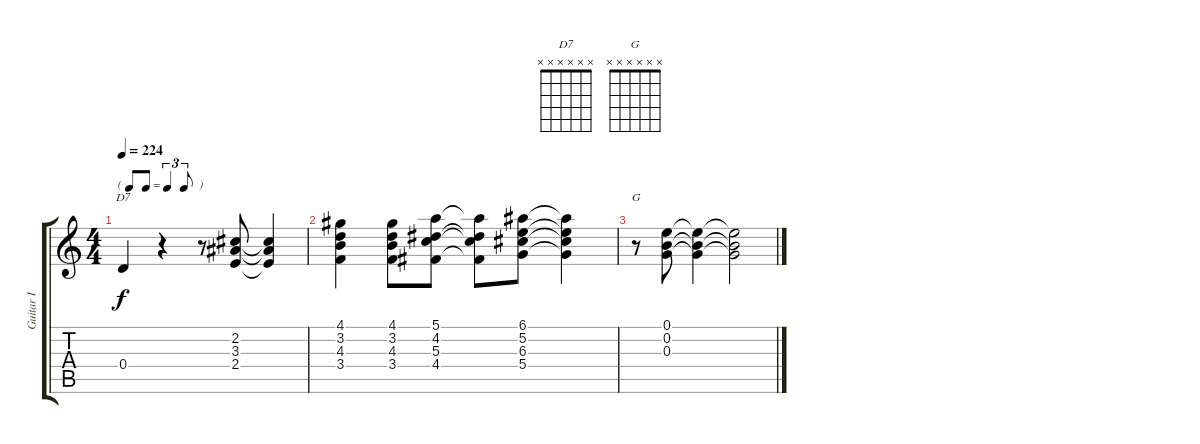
\track ("Guitar I" "Guitar I") {instrument acousticguitarsteel}
\staff {score tabs}
\tuning (E4 B3 G3 D3 A2 E2) {hide}
\chord ("D7" x x x x x x) {firstfret 0}
\chord ("G" x x x x x x) {firstfret 0}
\ts (4 4)
\tf triplet8th
\tempo 224
\clef g2
\ks c
0.4.4{ch "D7" dy f} r.4 r.8 (2.2 3.3 2.4).8 (2.2{t} 3.3{t} 2.4{t}).4 |
(4.1 3.2 4.3 3.4).4 (4.1 3.2 4.3 3.4).8 (5.1 4.2 5.3 4.4).8 (5.1{t} 4.2{t} 5.3{t} 4.4{t}).8 (6.1 5.2 6.3 5.4).8 (6.1{t} 5.2{t} 6.3{t} 5.4{t}).4 |
r.8{ch "G"} (0.1 0.2 0.3).8 (0.1{t} 0.2{t} 0.3{t}).4 (0.1{t} 0.2{t} 0.3{t}).2
